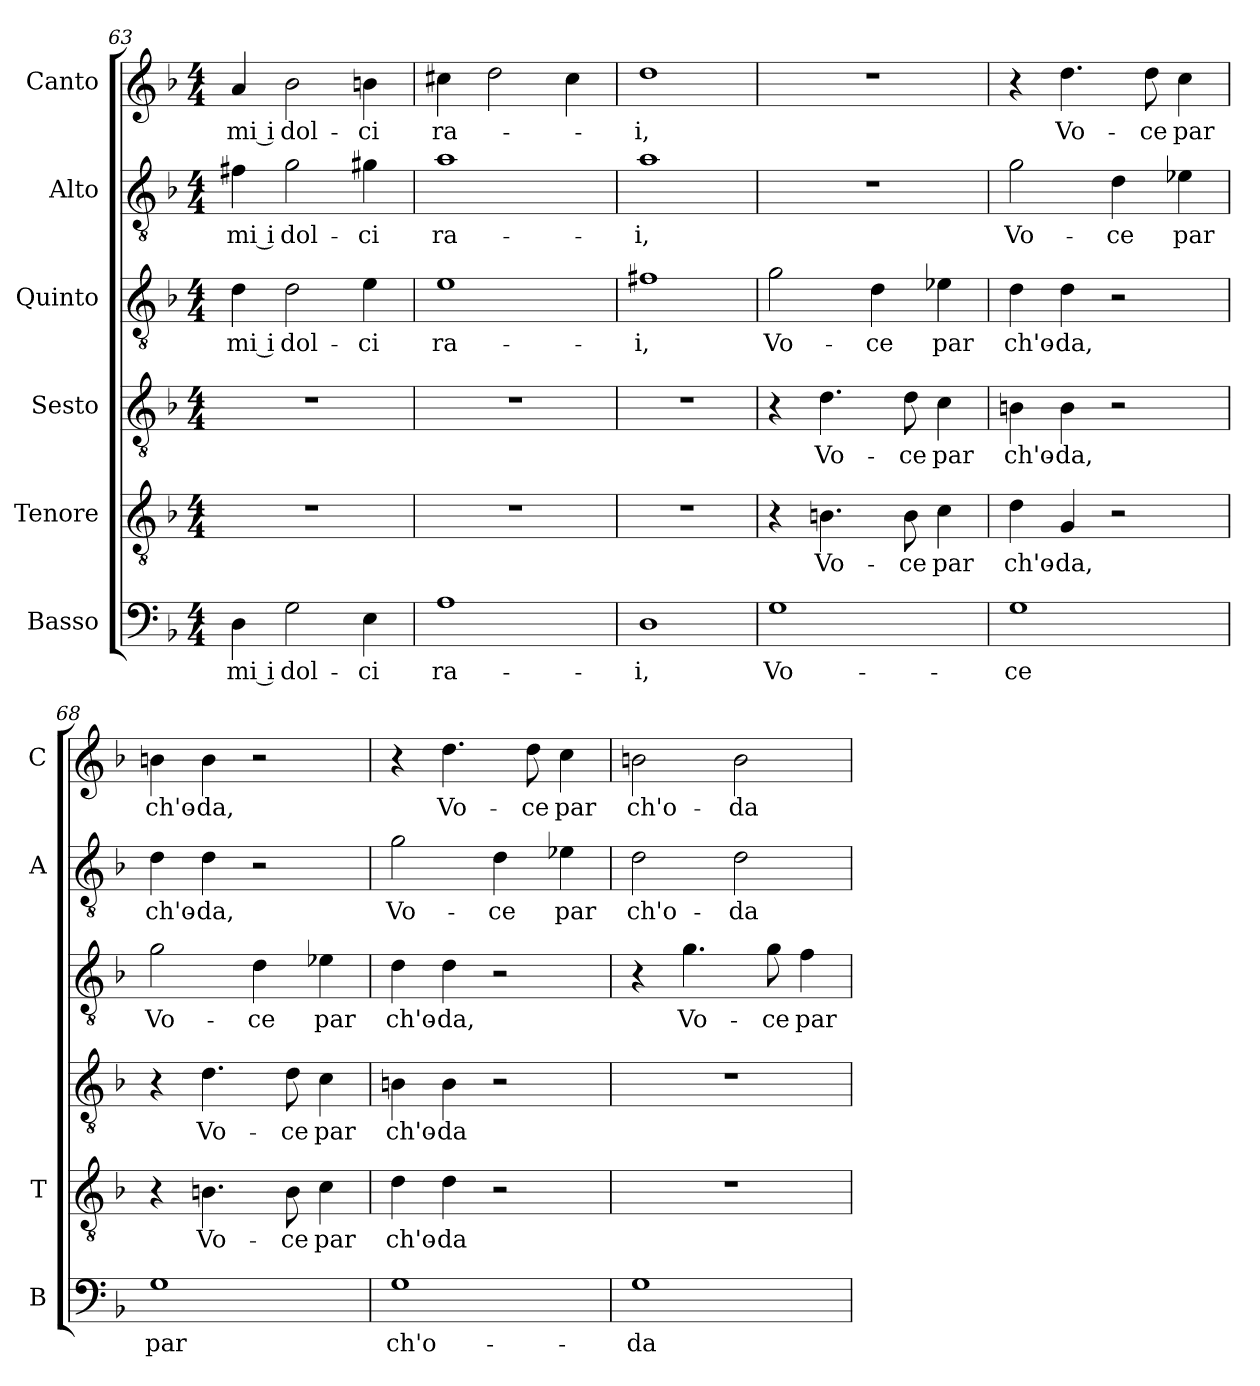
**kern	**text	**kern	**text	**kern	**text	**kern	**text	**kern	**text	**kern	**text
*part6	*part6	*part5	*part5	*part4	*part4	*part3	*part3	*part2	*part2	*part1	*part1
*staff6	*staff6	*staff5	*staff5	*staff4	*staff4	*staff3	*staff3	*staff2	*staff2	*staff1	*staff1
*I"Basso	*	*I"Tenore	*	*I"Sesto	*	*I"Quinto	*	*I"Alto	*	*I"Canto	*
*I'B	*	*I'T	*	*	*	*	*	*I'A	*	*I'C	*
*clefF4	*	*clefGv2	*	*clefGv2	*	*clefGv2	*	*clefGv2	*	*clefG2	*
*k[b-]	*	*k[b-]	*	*k[b-]	*	*k[b-]	*	*k[b-]	*	*k[b-]	*
*F:	*	*F:	*	*F:	*	*F:	*	*F:	*	*F:	*
*M4/4	*	*M4/4	*	*M4/4	*	*M4/4	*	*M4/4	*	*M4/4	*
=63	=63	=63	=63	=63	=63	=63	=63	=63	=63	=63	=63
!	!LO:LY:b	!	!	!	!	!	!	!	!	!	!
!	!	!	!	!	!	!	!LO:LY:b	!	!	!	!
!	!	!	!	!	!	!	!	!	!LO:LY:b	!	!
!	!	!	!	!	!	!	!	!	!	!	!LO:LY:b
4D\	-mi i	1r	.	1r	.	4d\	-mi i	4f#X\	-mi i	4a/	-mi i
!	!LO:LY:b	!	!	!	!	!	!	!	!	!	!
!	!	!	!	!	!	!	!LO:LY:b	!	!	!	!
!	!	!	!	!	!	!	!	!	!LO:LY:b	!	!
!	!	!	!	!	!	!	!	!	!	!	!LO:LY:b
2G\	dol-	.	.	.	.	2d\	dol-	2g\	dol-	2b-\	dol-
!	!LO:LY:b	!	!	!	!	!	!	!	!	!	!
!	!	!	!	!	!	!	!LO:LY:b	!	!	!	!
!	!	!	!	!	!	!	!	!	!LO:LY:b	!	!
!	!	!	!	!	!	!	!	!	!	!	!LO:LY:b
4E\	-ci	.	.	.	.	4e\	-ci	4g#X\	-ci	4bn\	-ci
=64	=64	=64	=64	=64	=64	=64	=64	=64	=64	=64	=64
!	!LO:LY:b	!	!	!	!	!	!	!	!	!	!
!	!	!	!	!	!	!	!LO:LY:b	!	!	!	!
!	!	!	!	!	!	!	!	!	!LO:LY:b	!	!
!	!	!	!	!	!	!	!	!	!	!	!LO:LY:b
1A	ra-	1r	.	1r	.	1e	ra-	1a	ra-	4cc#X\	ra-
.	.	.	.	.	.	.	.	.	.	2dd\	.
.	.	.	.	.	.	.	.	.	.	4cc#\	.
=65	=65	=65	=65	=65	=65	=65	=65	=65	=65	=65	=65
!	!LO:LY:b	!	!	!	!	!	!	!	!	!	!
!	!	!	!	!	!	!	!LO:LY:b	!	!	!	!
!	!	!	!	!	!	!	!	!	!LO:LY:b	!	!
!	!	!	!	!	!	!	!	!	!	!	!LO:LY:b
1D	-i,	1r	.	1r	.	1f#X	-i,	1a	-i,	1dd	-i,
!!LO:LB:g=z
=66	=66	=66	=66	=66	=66	=66	=66	=66	=66	=66	=66
!	!LO:LY:b	!	!	!	!	!	!	!	!	!	!
!	!	!	!	!	!	!	!LO:LY:b	!	!	!	!
1G	Vo-	4r	.	4r	.	2g\	Vo-	1r	.	1r	.
!	!	!	!LO:LY:b	!	!	!	!	!	!	!	!
!	!	!	!	!	!LO:LY:b	!	!	!	!	!	!
.	.	4.Bn\	Vo-	4.d\	Vo-	.	.	.	.	.	.
!	!	!	!	!	!	!	!LO:LY:b	!	!	!	!
.	.	.	.	.	.	4d\	-ce	.	.	.	.
!	!	!	!LO:LY:b	!	!	!	!	!	!	!	!
!	!	!	!	!	!LO:LY:b	!	!	!	!	!	!
.	.	8B\	-ce	8d\	-ce	.	.	.	.	.	.
!	!	!	!LO:LY:b	!	!	!	!	!	!	!	!
!	!	!	!	!	!LO:LY:b	!	!	!	!	!	!
!	!	!	!	!	!	!	!LO:LY:b	!	!	!	!
.	.	4c\	par	4c\	par	4e-X\	par	.	.	.	.
=67	=67	=67	=67	=67	=67	=67	=67	=67	=67	=67	=67
!	!LO:LY:b	!	!	!	!	!	!	!	!	!	!
!	!	!	!LO:LY:b	!	!	!	!	!	!	!	!
!	!	!	!	!	!LO:LY:b	!	!	!	!	!	!
!	!	!	!	!	!	!	!LO:LY:b	!	!	!	!
!	!	!	!	!	!	!	!	!	!LO:LY:b	!	!
1G	-ce	4d\	ch'o-	4Bn\	ch'o-	4d\	ch'o-	2g\	Vo-	4r	.
!	!	!	!LO:LY:b	!	!	!	!	!	!	!	!
!	!	!	!	!	!LO:LY:b	!	!	!	!	!	!
!	!	!	!	!	!	!	!LO:LY:b	!	!	!	!
!	!	!	!	!	!	!	!	!	!	!	!LO:LY:b
.	.	4G/	-da,	4B\	-da,	4d\	-da,	.	.	4.dd\	Vo-
!	!	!	!	!	!	!	!	!	!LO:LY:b	!	!
.	.	2r	.	2r	.	2r	.	4d\	-ce	.	.
!	!	!	!	!	!	!	!	!	!	!	!LO:LY:b
.	.	.	.	.	.	.	.	.	.	8dd\	-ce
!	!	!	!	!	!	!	!	!	!LO:LY:b	!	!
!	!	!	!	!	!	!	!	!	!	!	!LO:LY:b
.	.	.	.	.	.	.	.	4e-X\	par	4cc\	par
=68	=68	=68	=68	=68	=68	=68	=68	=68	=68	=68	=68
!	!LO:LY:b	!	!	!	!	!	!	!	!	!	!
!	!	!	!	!	!	!	!LO:LY:b	!	!	!	!
!	!	!	!	!	!	!	!	!	!LO:LY:b	!	!
!	!	!	!	!	!	!	!	!	!	!	!LO:LY:b
1G	par	4r	.	4r	.	2g\	Vo-	4d\	ch'o-	4bn\	ch'o-
!	!	!	!LO:LY:b	!	!	!	!	!	!	!	!
!	!	!	!	!	!LO:LY:b	!	!	!	!	!	!
!	!	!	!	!	!	!	!	!	!LO:LY:b	!	!
!	!	!	!	!	!	!	!	!	!	!	!LO:LY:b
.	.	4.Bn\	Vo-	4.d\	Vo-	.	.	4d\	-da,	4b\	-da,
!	!	!	!	!	!	!	!LO:LY:b	!	!	!	!
.	.	.	.	.	.	4d\	-ce	2r	.	2r	.
!	!	!	!LO:LY:b	!	!	!	!	!	!	!	!
!	!	!	!	!	!LO:LY:b	!	!	!	!	!	!
.	.	8B\	-ce	8d\	-ce	.	.	.	.	.	.
!	!	!	!LO:LY:b	!	!	!	!	!	!	!	!
!	!	!	!	!	!LO:LY:b	!	!	!	!	!	!
!	!	!	!	!	!	!	!LO:LY:b	!	!	!	!
.	.	4c\	par	4c\	par	4e-X\	par	.	.	.	.
=69	=69	=69	=69	=69	=69	=69	=69	=69	=69	=69	=69
!	!LO:LY:b	!	!	!	!	!	!	!	!	!	!
!	!	!	!LO:LY:b	!	!	!	!	!	!	!	!
!	!	!	!	!	!LO:LY:b	!	!	!	!	!	!
!	!	!	!	!	!	!	!LO:LY:b	!	!	!	!
!	!	!	!	!	!	!	!	!	!LO:LY:b	!	!
1G	ch'o-	4d\	ch'o-	4Bn\	ch'o-	4d\	ch'o-	2g\	Vo-	4r	.
!	!	!	!LO:LY:b	!	!	!	!	!	!	!	!
!	!	!	!	!	!LO:LY:b	!	!	!	!	!	!
!	!	!	!	!	!	!	!LO:LY:b	!	!	!	!
!	!	!	!	!	!	!	!	!	!	!	!LO:LY:b
.	.	4d\	-da	4B\	-da	4d\	-da,	.	.	4.dd\	Vo-
!	!	!	!	!	!	!	!	!	!LO:LY:b	!	!
.	.	2r	.	2r	.	2r	.	4d\	-ce	.	.
!	!	!	!	!	!	!	!	!	!	!	!LO:LY:b
.	.	.	.	.	.	.	.	.	.	8dd\	-ce
!	!	!	!	!	!	!	!	!	!LO:LY:b	!	!
!	!	!	!	!	!	!	!	!	!	!	!LO:LY:b
.	.	.	.	.	.	.	.	4e-X\	par	4cc\	par
=70	=70	=70	=70	=70	=70	=70	=70	=70	=70	=70	=70
!	!LO:LY:b	!	!	!	!	!	!	!	!	!	!
!	!	!	!	!	!	!	!	!	!LO:LY:b	!	!
!	!	!	!	!	!	!	!	!	!	!	!LO:LY:b
1G	-da	1r	.	1r	.	4r	.	2d\	ch'o-	2bn\	ch'o-
!	!	!	!	!	!	!	!LO:LY:b	!	!	!	!
.	.	.	.	.	.	4.g\	Vo-	.	.	.	.
!	!	!	!	!	!	!	!	!	!LO:LY:b	!	!
!	!	!	!	!	!	!	!	!	!	!	!LO:LY:b
.	.	.	.	.	.	.	.	2d\	-da	2b\	-da
!	!	!	!	!	!	!	!LO:LY:b	!	!	!	!
.	.	.	.	.	.	8g\	-ce	.	.	.	.
!	!	!	!	!	!	!	!LO:LY:b	!	!	!	!
.	.	.	.	.	.	4f\	par	.	.	.	.
=	=	=	=	=	=	=	=	=	=	=	=
*-	*-	*-	*-	*-	*-	*-	*-	*-	*-	*-	*-
